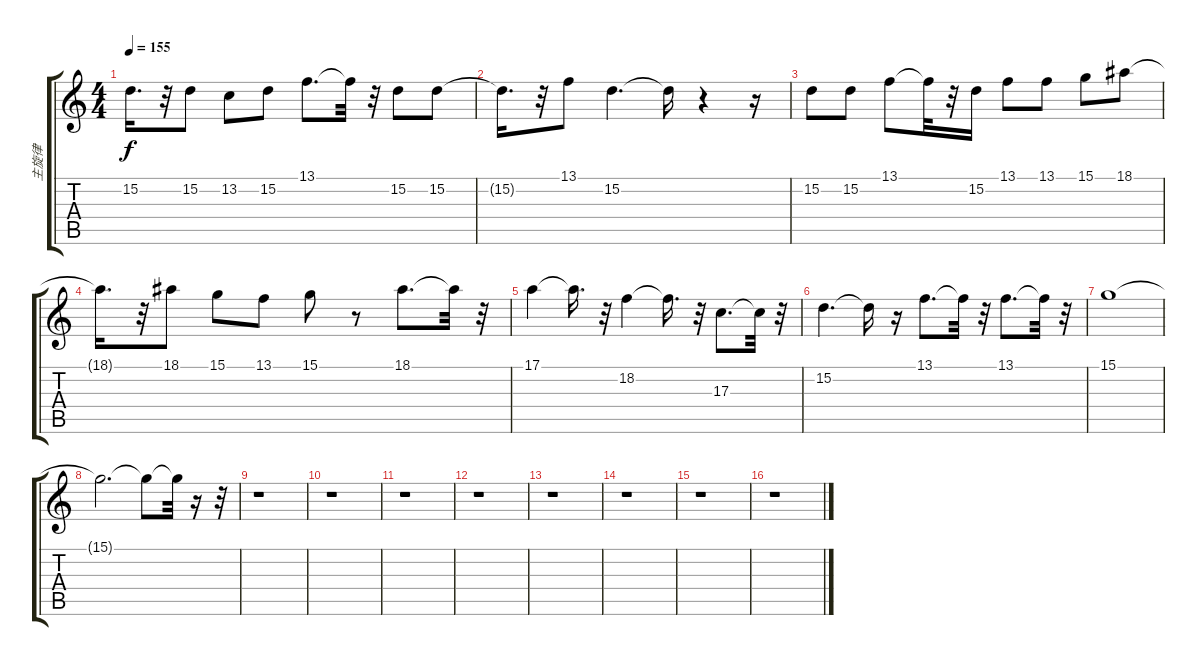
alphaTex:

\track ("主旋律" "主旋律") {instrument vibraphone}
\staff {score tabs}
\tuning (E4 B3 G3 D3 A2 E2) {hide}
\ts (4 4)
\tempo 155
\clef g2
\ks c
15.2{t}.16{d dy f} r.32 15.2.8 13.2.8 15.2.8 13.1.8{d} 13.1{t}.32 r.32 15.2.8 15.2.8 |
15.2{t}.16{d} r.32 13.1.8 15.2.4{d} 15.2{t}.16 r.4 r.16 |
15.2.8 15.2.8 13.1.8 13.1{t}.32 r.32 15.2.16 13.1.8 13.1.8 15.1.8 18.1.8 |
18.1{t}.16{d} r.32 18.1.8 15.1.8 13.1.8 15.1.8 r.8 18.1.8{d} 18.1{t}.32 r.32 |
17.1.4 17.1{t}.16{d} r.32 18.2.4 18.2{t}.16{d} r.32 17.3.8{d} 17.3{t}.32 r.32 |
15.2.4{d} 15.2{t}.16 r.16 13.1.8{d} 13.1{t}.32 r.32 13.1.8{d} 13.1{t}.32 r.32 |
15.1.1 |
15.1{t}.2{d} 15.1{t}.8 15.1{t}.32 r.16 r.32 |
r.1 |
r.1 |
r.1 |
r.1 |
r.1 |
r.1 |
r.1 |
r.1
